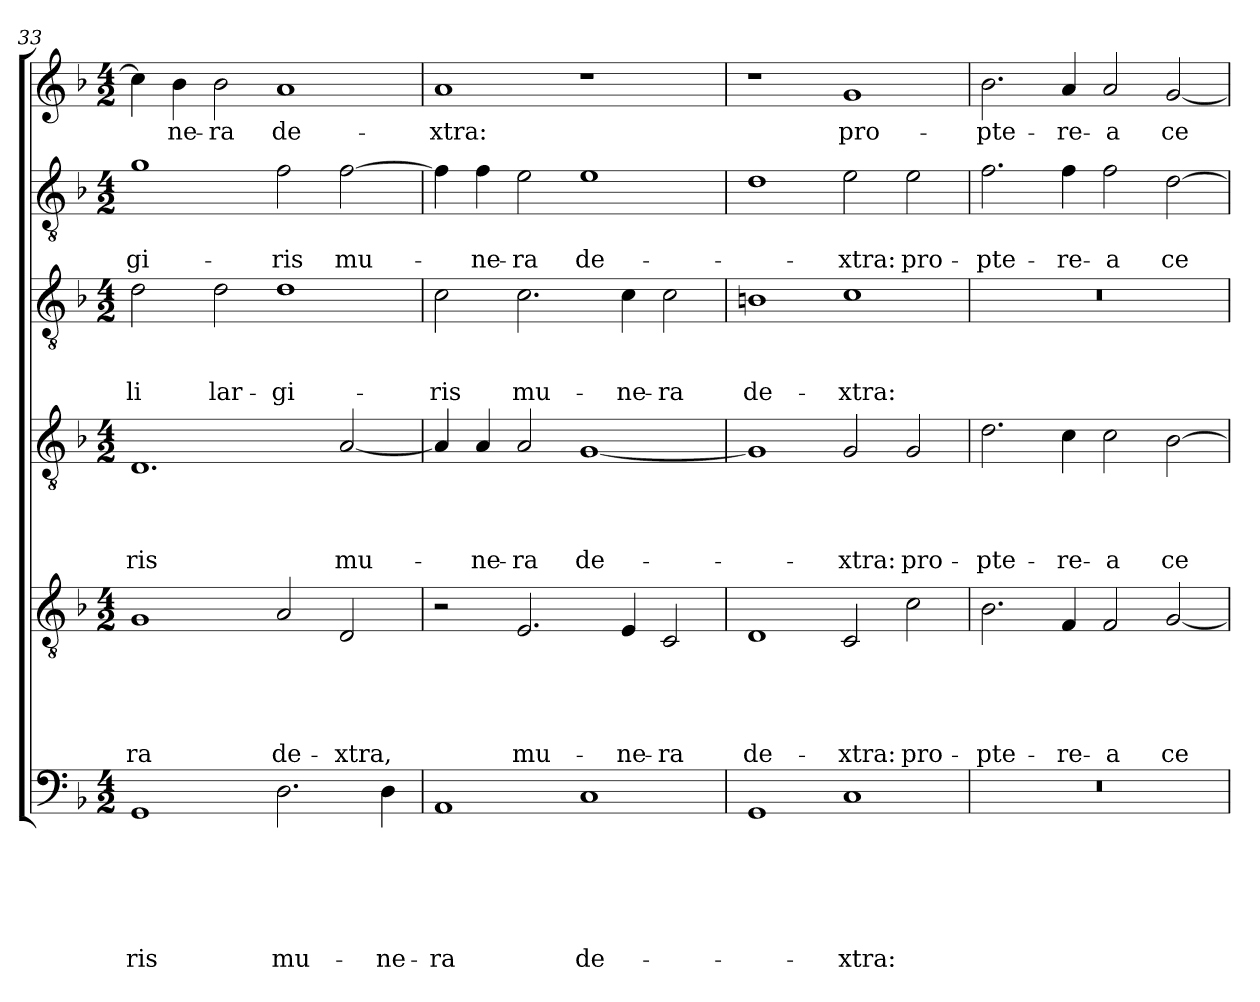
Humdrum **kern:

**kern	**text	**text	**text	**text	**text	**text	**kern	**text	**text	**text	**text	**text	**kern	**text	**text	**text	**text	**kern	**text	**text	**text	**kern	**text	**text	**kern	**text
*part6	*part6	*part6	*part6	*part6	*part6	*part6	*part5	*part5	*part5	*part5	*part5	*part5	*part4	*part4	*part4	*part4	*part4	*part3	*part3	*part3	*part3	*part2	*part2	*part2	*part1	*part1
*staff6	*staff6	*staff6	*staff6	*staff6	*staff6	*staff6	*staff5	*staff5	*staff5	*staff5	*staff5	*staff5	*staff4	*staff4	*staff4	*staff4	*staff4	*staff3	*staff3	*staff3	*staff3	*staff2	*staff2	*staff2	*staff1	*staff1
*clefF4	*	*	*	*	*	*	*clefGv2	*	*	*	*	*	*clefGv2	*	*	*	*	*clefGv2	*	*	*	*clefGv2	*	*	*clefG2	*
*k[b-]	*	*	*	*	*	*	*k[b-]	*	*	*	*	*	*k[b-]	*	*	*	*	*k[b-]	*	*	*	*k[b-]	*	*	*k[b-]	*
*F:	*	*	*	*	*	*	*F:	*	*	*	*	*	*F:	*	*	*	*	*F:	*	*	*	*F:	*	*	*F:	*
*M4/2	*	*	*	*	*	*	*M4/2	*	*	*	*	*	*M4/2	*	*	*	*	*M4/2	*	*	*	*M4/2	*	*	*M4/2	*
=33	=33	=33	=33	=33	=33	=33	=33	=33	=33	=33	=33	=33	=33	=33	=33	=33	=33	=33	=33	=33	=33	=33	=33	=33	=33	=33
!	!	!	!	!	!	!LO:LY:b	!	!	!	!	!	!LO:LY:b	!	!	!	!	!LO:LY:b	!	!	!	!LO:LY:b	!	!	!LO:LY:b	!	!
1GG	.	.	.	.	.	-ris	1G	.	.	.	.	-ra	1.D	.	.	.	-ris	2d\	.	.	-li	1g	.	-gi-	4cc\]	.
!	!	!	!	!	!	!	!	!	!	!	!	!	!	!	!	!	!	!	!	!	!	!	!	!	!	!LO:LY:b
.	.	.	.	.	.	.	.	.	.	.	.	.	.	.	.	.	.	.	.	.	.	.	.	.	4b-\	-ne-
!	!	!	!	!	!	!	!	!	!	!	!	!	!	!	!	!	!	!	!	!	!LO:LY:b	!	!	!	!	!LO:LY:b
.	.	.	.	.	.	.	.	.	.	.	.	.	.	.	.	.	.	2d\	.	.	lar-	.	.	.	2b-\	-ra
!	!	!	!	!	!	!LO:LY:b	!	!	!	!	!	!LO:LY:b	!	!	!	!	!	!	!	!	!LO:LY:b	!	!	!LO:LY:b	!	!LO:LY:b
2.D\	.	.	.	.	.	mu-	2A/	.	.	.	.	de-	.	.	.	.	.	1d	.	.	-gi-	2f\	.	-ris	1a	de-
!	!	!	!	!	!	!	!	!	!	!	!	!LO:LY:b	!	!	!	!	!LO:LY:b	!	!	!	!	!	!	!LO:LY:b	!	!
.	.	.	.	.	.	.	2D/	.	.	.	.	-xtra,	[2A/	.	.	.	mu-	.	.	.	.	[2f\	.	mu-	.	.
!	!	!	!	!	!	!LO:LY:b	!	!	!	!	!	!	!	!	!	!	!	!	!	!	!	!	!	!	!	!
4D\	.	.	.	.	.	-ne-	.	.	.	.	.	.	.	.	.	.	.	.	.	.	.	.	.	.	.	.
!!LO:LB:g=z
=34	=34	=34	=34	=34	=34	=34	=34	=34	=34	=34	=34	=34	=34	=34	=34	=34	=34	=34	=34	=34	=34	=34	=34	=34	=34	=34
!	!	!	!	!	!	!LO:LY:b	!	!	!	!	!	!	!	!	!	!	!	!	!	!	!LO:LY:b	!	!	!	!	!LO:LY:b
1AA	.	.	.	.	.	-ra	2r	.	.	.	.	.	4A/]	.	.	.	.	2c\	.	.	-ris	4f\]	.	.	1a	-xtra:
!	!	!	!	!	!	!	!	!	!	!	!	!	!	!	!	!	!LO:LY:b	!	!	!	!	!	!	!LO:LY:b	!	!
.	.	.	.	.	.	.	.	.	.	.	.	.	4A/	.	.	.	-ne-	.	.	.	.	4f\	.	-ne-	.	.
!	!	!	!	!	!	!	!	!	!	!	!	!LO:LY:b	!	!	!	!	!LO:LY:b	!	!	!	!LO:LY:b	!	!	!LO:LY:b	!	!
.	.	.	.	.	.	.	2.E/	.	.	.	.	mu-	2A/	.	.	.	-ra	2.c\	.	.	mu-	2e\	.	-ra	.	.
!	!	!	!	!	!	!LO:LY:b	!	!	!	!	!	!	!	!	!	!	!LO:LY:b	!	!	!	!	!	!	!LO:LY:b	!	!
1C	.	.	.	.	.	de-	.	.	.	.	.	.	[1G	.	.	.	de-	.	.	.	.	1e	.	de-	1r	.
!	!	!	!	!	!	!	!	!	!	!	!	!LO:LY:b	!	!	!	!	!	!	!	!	!LO:LY:b	!	!	!	!	!
.	.	.	.	.	.	.	4E/	.	.	.	.	-ne-	.	.	.	.	.	4c\	.	.	-ne-	.	.	.	.	.
!	!	!	!	!	!	!	!	!	!	!	!	!LO:LY:b	!	!	!	!	!	!	!	!	!LO:LY:b	!	!	!	!	!
.	.	.	.	.	.	.	2C/	.	.	.	.	-ra	.	.	.	.	.	2c\	.	.	-ra	.	.	.	.	.
=35	=35	=35	=35	=35	=35	=35	=35	=35	=35	=35	=35	=35	=35	=35	=35	=35	=35	=35	=35	=35	=35	=35	=35	=35	=35	=35
!	!	!	!	!	!	!	!	!	!	!	!	!LO:LY:b	!	!	!	!	!	!	!	!	!LO:LY:b	!	!	!	!	!
1GG	.	.	.	.	.	.	1D	.	.	.	.	de-	1G]	.	.	.	.	1Bn	.	.	de-	1d	.	.	1r	.
!	!	!	!	!	!	!LO:LY:b	!	!	!	!	!	!LO:LY:b	!	!	!	!	!LO:LY:b	!	!	!	!LO:LY:b	!	!	!LO:LY:b	!	!LO:LY:b
1C	.	.	.	.	.	-xtra:	2C/	.	.	.	.	-xtra:	2G/	.	.	.	-xtra:	1c	.	.	-xtra:	2e\	.	-xtra:	1g	pro-
!	!	!	!	!	!	!	!	!	!	!	!	!LO:LY:b	!	!	!	!	!LO:LY:b	!	!	!	!	!	!	!LO:LY:b	!	!
.	.	.	.	.	.	.	2c\	.	.	.	.	pro-	2G/	.	.	.	pro-	.	.	.	.	2e\	.	pro-	.	.
=36	=36	=36	=36	=36	=36	=36	=36	=36	=36	=36	=36	=36	=36	=36	=36	=36	=36	=36	=36	=36	=36	=36	=36	=36	=36	=36
!	!	!	!	!	!	!	!	!	!	!	!	!LO:LY:b	!	!	!	!	!LO:LY:b	!	!	!	!	!	!	!LO:LY:b	!	!LO:LY:b
0r	.	.	.	.	.	.	2.B-\	.	.	.	.	-pte-	2.d\	.	.	.	-pte-	0r	.	.	.	2.f\	.	-pte-	2.b-\	-pte-
!	!	!	!	!	!	!	!	!	!	!	!	!LO:LY:b	!	!	!	!	!LO:LY:b	!	!	!	!	!	!	!LO:LY:b	!	!LO:LY:b
.	.	.	.	.	.	.	4F/	.	.	.	.	-re-	4c\	.	.	.	-re-	.	.	.	.	4f\	.	-re-	4a/	-re-
!	!	!	!	!	!	!	!	!	!	!	!	!LO:LY:b	!	!	!	!	!LO:LY:b	!	!	!	!	!	!	!LO:LY:b	!	!LO:LY:b
.	.	.	.	.	.	.	2F/	.	.	.	.	-a	2c\	.	.	.	-a	.	.	.	.	2f\	.	-a	2a/	-a
!	!	!	!	!	!	!	!	!	!	!	!	!LO:LY:b	!	!	!	!	!LO:LY:b	!	!	!	!	!	!	!LO:LY:b	!	!LO:LY:b
.	.	.	.	.	.	.	[2G/	.	.	.	.	ce-	[2B-\	.	.	.	ce-	.	.	.	.	[2d\	.	ce-	[2g/	ce-
=	=	=	=	=	=	=	=	=	=	=	=	=	=	=	=	=	=	=	=	=	=	=	=	=	=	=
*-	*-	*-	*-	*-	*-	*-	*-	*-	*-	*-	*-	*-	*-	*-	*-	*-	*-	*-	*-	*-	*-	*-	*-	*-	*-	*-
